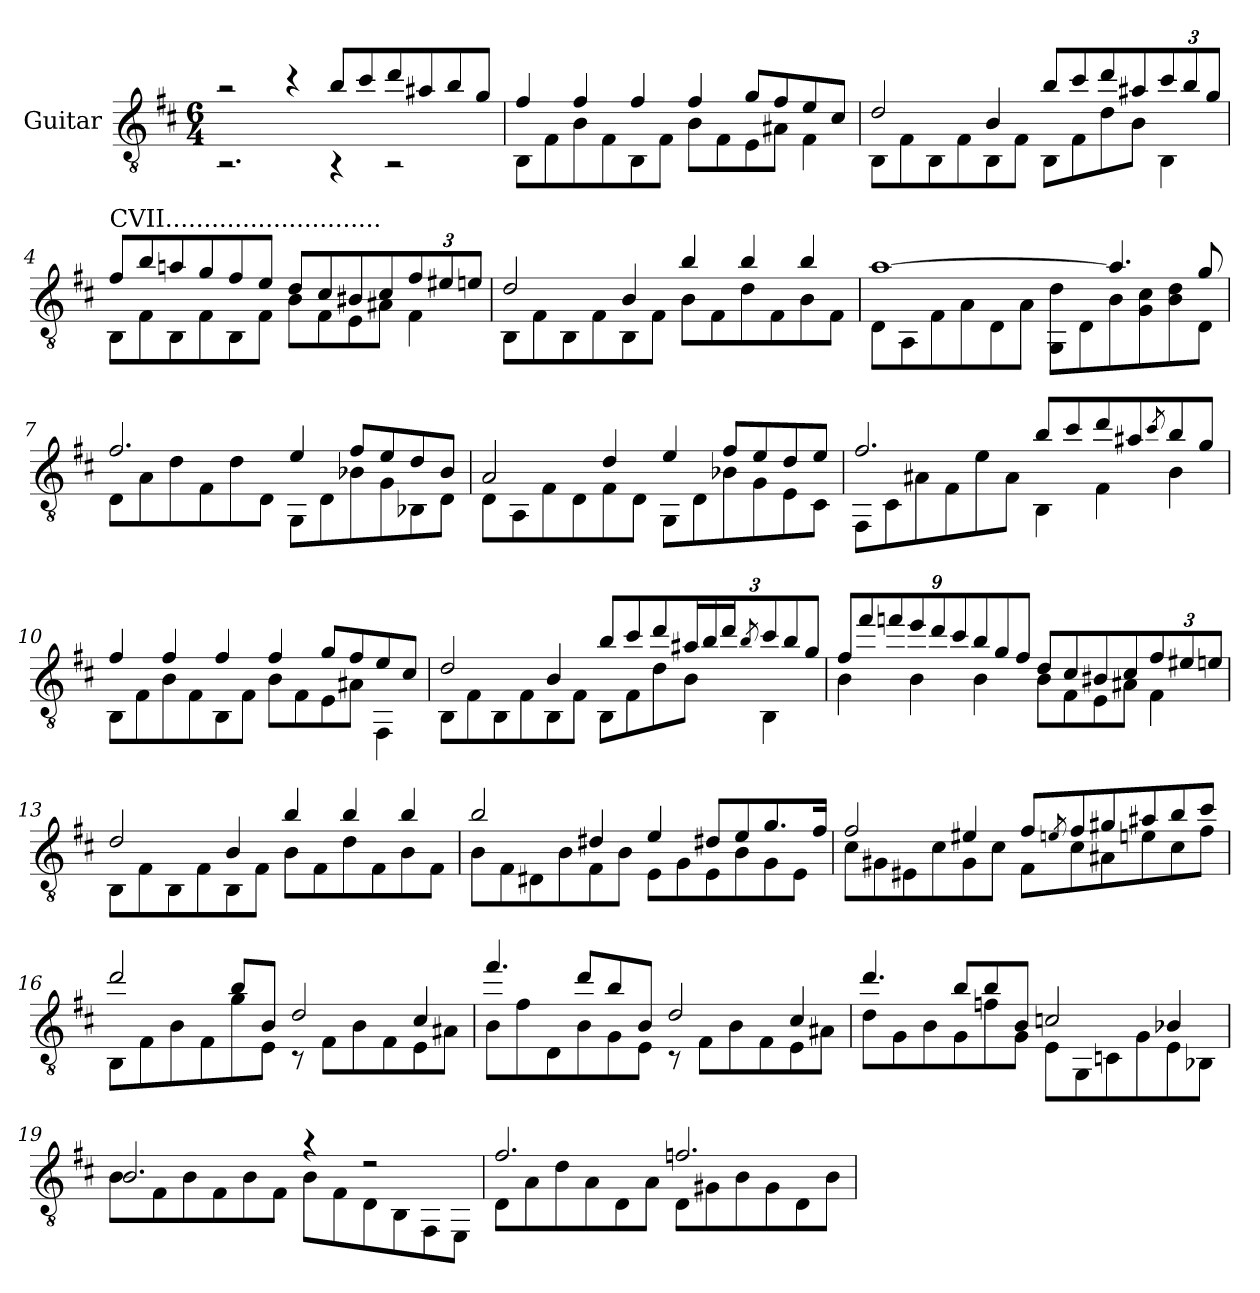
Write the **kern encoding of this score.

**kern
*part1
*staff1
*I"Guitar
*clefGv2
*k[f#c#]
*M6/4
*MM80
=1
*^
2r	2.r
4r	.
8b/L	4r
8cc#/	.
8dd/	2r
8a#X/	.
8b/	.
8g/J	.
=2	=2
4f#/	8BB\L
.	8F#\
4f#/	8B\
.	8F#\
4f#/	8BB\
.	8F#\J
4f#/	8B\L
.	8F#\
8g/L	8E\
8f#/	8A#X\J
8e/	4F#\
8c#/J	.
=3	=3
2d/	8BB\L
.	8F#\
.	8BB\
.	8F#\
4B/	8BB\
.	8F#\J
8b/L	8BB\L
8cc#/	8F#\
8dd/	8d\
8a#X/	8B\J
*Xbrackettup	*
12cc#/	4BB\
12b/	.
12g/J	.
!!LO:LB:g=z	!!
=4	=4
!LO:TX:a:t=CVII............................	!
8f#/L	8BB\L
8b/	8F#\
8an/	8BB\
8g/	8F#\
8f#/	8BB\
8e/J	8F#\J
8d/L	8B\L
8c#/	8F#\
8B#X/	8E\
8c#/	8A#X\J
12f#/	4F#\
12e#X/	.
12en/J	.
=5	=5
2d/	8BB\L
.	8F#\
.	8BB\
.	8F#\
4B/	8BB\
.	8F#\J
4b/	8B\L
.	8F#\
4b/	8d\
.	8F#\
4b/	8B\
.	8F#\J
=6	=6
[1a	8D\L
.	8AA\
.	8F#\
.	8A\
.	8D\
.	8A\J
.	8GG\ 8d\L
.	8D\
4.a/]	8B\
.	8G\ 8c#\
.	8B\ 8d\
8g/	8D\J
!!LO:LB:g=z	!!
=7	=7
2.f#/	8D\L
.	8A\
.	8d\
.	8F#\
.	8d\
.	8D\J
4e/	8GG\L
.	8D\
8f#/L	8B-X\
8e/	8G\
8d/	8BB-X\
8B-/J	8D\J
=8	=8
2A/	8D\L
.	8AA\
.	8F#\
.	8D\
4d/	8F#\
.	8D\J
4e/	8GG\L
.	8D\
8f#/L	8B-X\
8e/	8G\
8d/	8E\
8e/J	8C#\J
=9	=9
2.f#/	8FF#\L
.	8C#\
.	8A#X\
.	8F#\
.	8e\
.	8A#\J
8b/L	4BB\
8cc#/	.
8dd/	4F#\
8a#X/	.
8qcc#/	.
8b/	4B\
8g/J	.
!!LO:LB:g=z	!!
=10	=10
4f#/	8BB\L
.	8F#\
4f#/	8B\
.	8F#\
4f#/	8BB\
.	8F#\J
4f#/	8B\L
.	8F#\
8g/L	8E\
8f#/	8A#X\J
8e/	4FF#\
8c#/J	.
=11	=11
2d/	8BB\L
.	8F#\
.	8BB\
.	8F#\
4B/	8BB\
.	8F#\J
8b/L	8BB\L
8cc#/	8F#\
8dd/	8d\
24a#X/L	8B\J
24b/	.
24dd/J	.
8qb/	.
12cc#/	4BB\
12b/	.
12g/J	.
!!LO:LB:g=z	!!
=12	=12
12f#/L	4B\
12ff#/	.
12ffn/	.
12ee/	4B\
12dd/	.
12cc#/	.
12b/	4B\
12g/	.
12f#/J	.
8d/L	8B\L
8c#/	8F#\
8B#X/	8E\
8c#/	8A#X\J
12f#/	4F#\
12e#X/	.
12en/J	.
=13	=13
2d/	8BB\L
.	8F#\
.	8BB\
.	8F#\
4B/	8BB\
.	8F#\J
4b/	8B\L
.	8F#\
4b/	8d\
.	8F#\
4b/	8B\
.	8F#\J
!!LO:LB:g=z	!!
=14	=14
2b/	8B\L
.	8F#\
.	8D#X\
.	8B\
4d#X/	8F#\
.	8B\J
4e/	8E\L
.	8G\
8d#X/L	8E\
8e/	8B\
8.g/	8G\
.	8E\J
16f#/Jk	.
=15	=15
2f#/	8c#\L
.	8G#X\
.	8E#X\
.	8c#\
4e#X/	8G#\
.	8c#\J
8f#/L	8F#\L
8qen/	.
8f#/	8c#\
8g#X/	8A#X\
8a#X/	8e\
8b/	8c#\
8cc#/J	8f#\J
!!LO:LB:g=z	!!
=16	=16
2dd/	8BB\L
.	8F#\
.	8B\
.	8F#\
8b/L	8g\
8B/J	8E\J
2d/	8r
.	8F#\L
.	8B\
.	8F#\
4c#/	8E\
.	8A#X\J
=17	=17
4.ff#/	8B\L
.	8f#\
.	8D\
8dd/L	8B\
8b/	8G\
8B/J	8E\J
2d/	8r
.	8F#\L
.	8B\
.	8F#\
4c#/	8E\
.	8A#X\J
=18	=18
4.dd/	8d\L
.	8G\
.	8B\
8b/L	8G\
8b/	8fn\
8B/J	8G\J
2cn/	8E\L
.	8GG\
.	8Cn\
.	8G\
4B-X/	8E\
.	8BB-X\J
!!LO:LB:g=z	!!
=19	=19
2.B/	8B\L
.	8F#\
.	8B\
.	8F#\
.	8B\
.	8F#\J
4r	8B\L
.	8F#\
2r	8D\
.	8BB\
.	8FF#\
.	8EE\J
=20	=20
2.f#/	8D\L
.	8A\
.	8d\
.	8A\
.	8D\
.	8A\J
2.fn/	8D\L
.	8G#X\
.	8B\
.	8G#\
.	8D\
.	8B\J
*v	*v
=
*-
